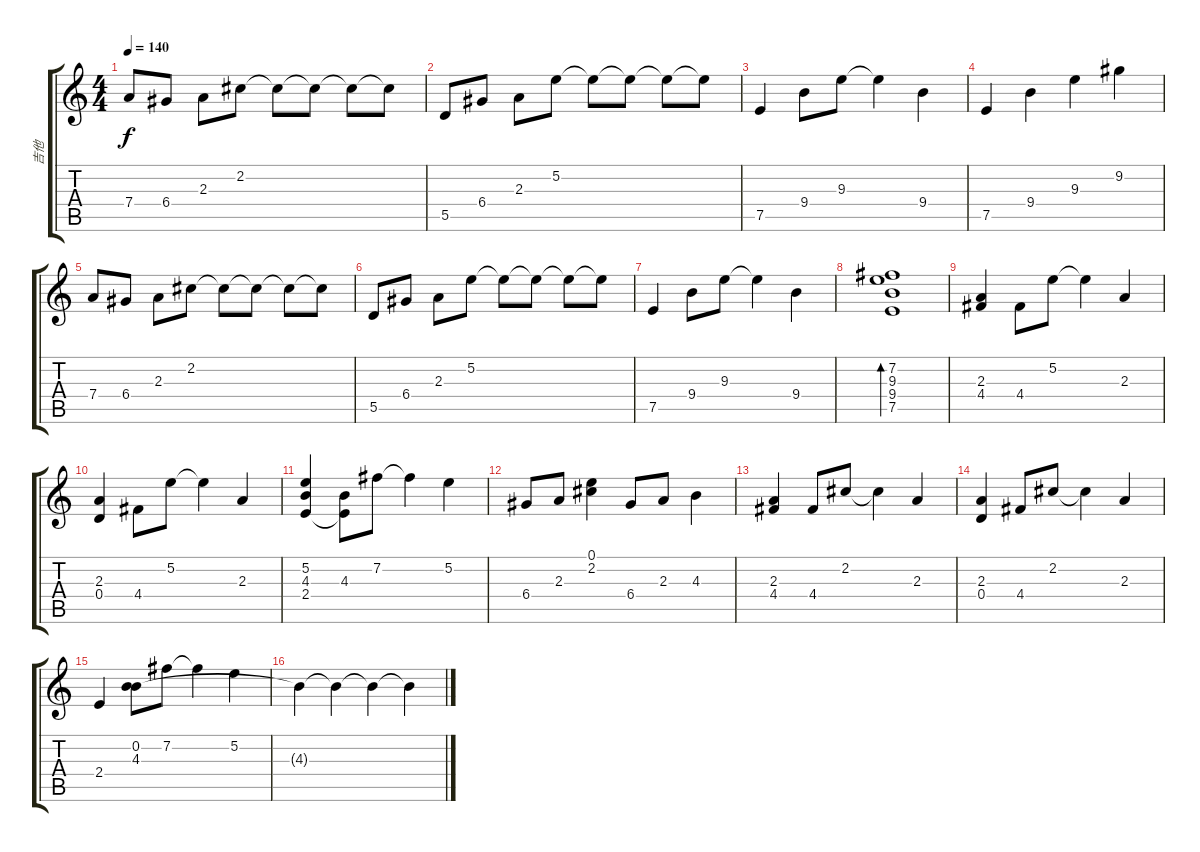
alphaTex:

\track ("吉他" "吉他") {instrument acousticguitarsteel}
\staff {score tabs}
\tuning (E4 B3 G3 D3 A2 E2) {hide}
\ts (4 4)
\tempo 140
\clef g2
\ks c
7.4.8{dy f} 6.4.8 2.3.8 2.2.8 2.2{t}.8 2.2{t}.8 2.2{t}.8 2.2{t}.8 |
5.5.8 6.4.8 2.3.8 5.2.8 5.2{t}.8 5.2{t}.8 5.2{t}.8 5.2{t}.8 |
7.5.4 9.4.8 9.3.8 9.3{t}.4 9.4.4 |
7.5.4 9.4.4 9.3.4 9.2.4 |
7.4.8 6.4.8 2.3.8 2.2.8 2.2{t}.8 2.2{t}.8 2.2{t}.8 2.2{t}.8 |
5.5.8 6.4.8 2.3.8 5.2.8 5.2{t}.8 5.2{t}.8 5.2{t}.8 5.2{t}.8 |
7.5.4 9.4.8 9.3.8 9.3{t}.4 9.4.4 |
(7.2 9.3 9.4 7.5).1{bd 480 volume 9} |
(2.3 4.4).4 4.4.8 5.2.8 5.2{t}.4 2.3.4 |
(2.3 0.4).4 4.4.8 5.2.8 5.2{t}.4 2.3.4 |
(5.2 4.3 2.4).4 (4.3 2.4{t}).8 7.2.8 7.2{t}.4 5.2.4 |
6.4.8 2.3.8 (0.1 2.2).4 6.4.8 2.3.8 4.3.4 |
(2.3 4.4).4 4.4.8 2.2.8 2.2{t}.4 2.3.4 |
(2.3 0.4).4 4.4.8 2.2.8 2.2{t}.4 2.3.4 |
2.4.4 (0.2 4.3).8 7.2.8 7.2{t}.4 5.2.4 |
4.3{t}.4 4.3{t}.4 4.3{t}.4 4.3{t}.4
